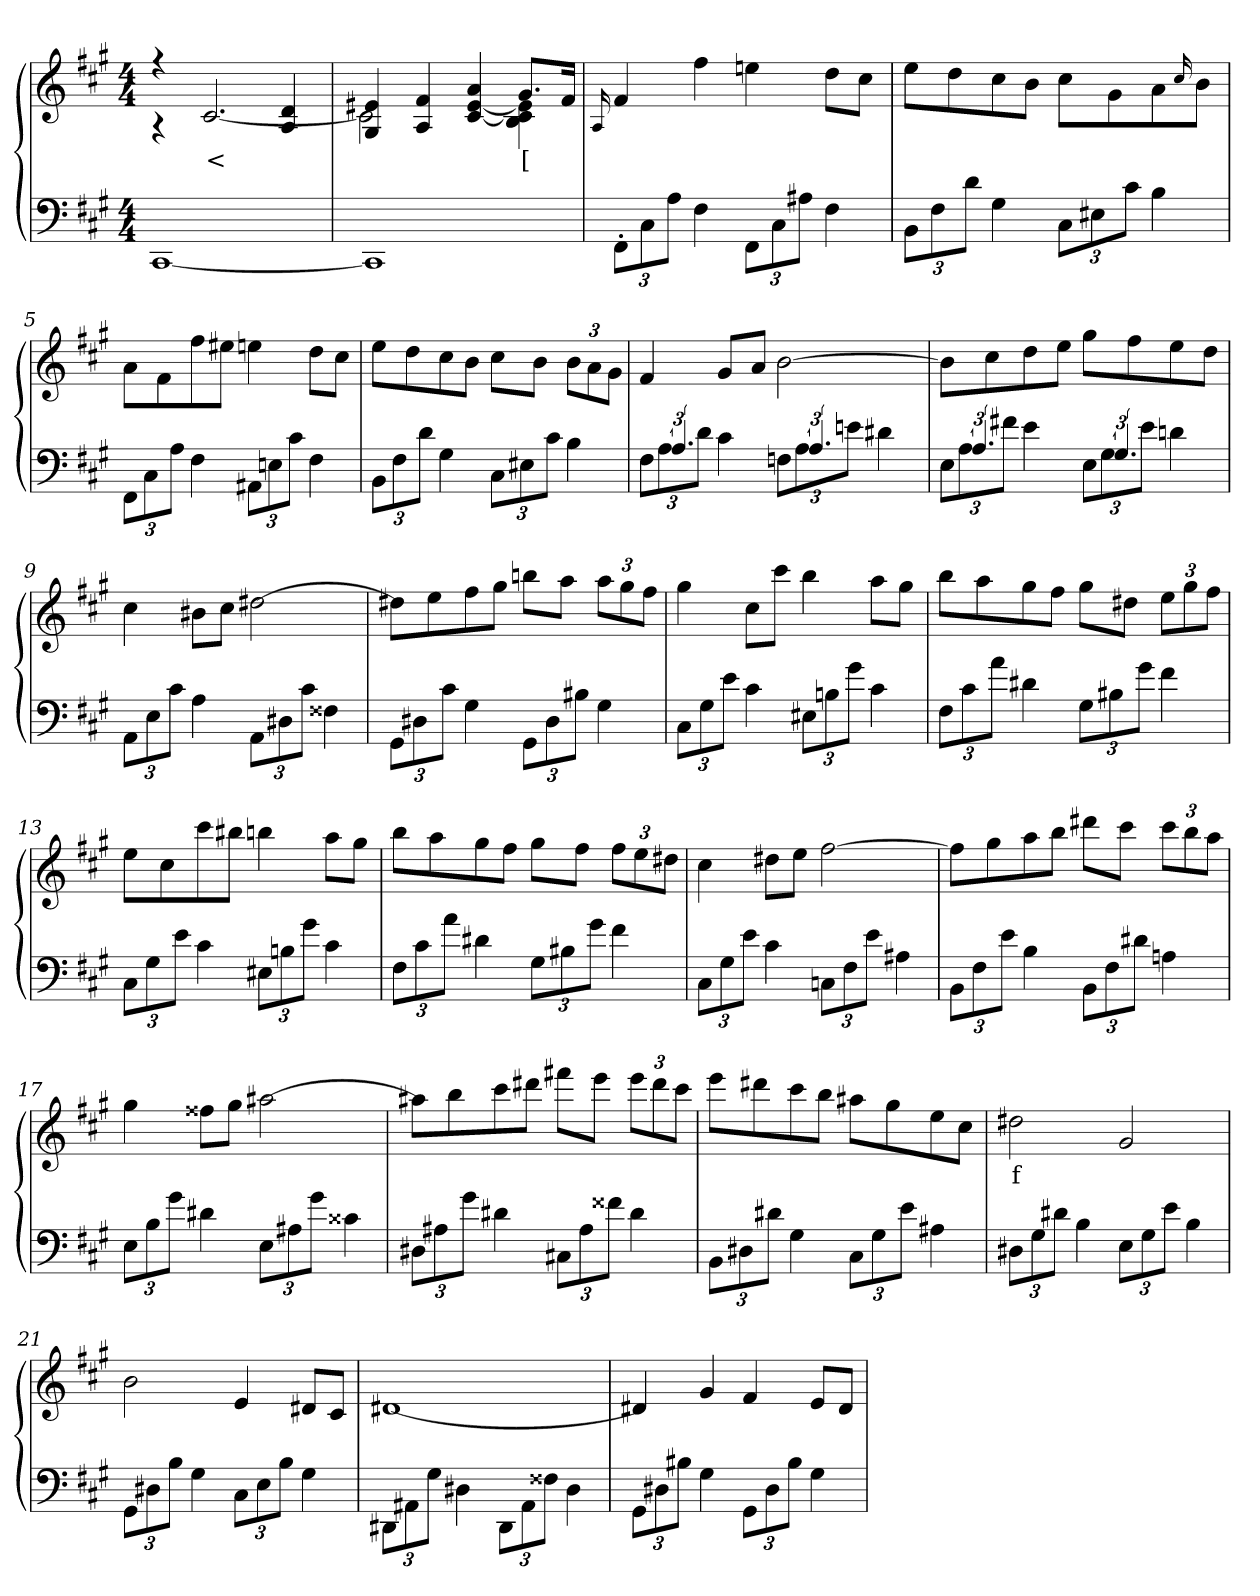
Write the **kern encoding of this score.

**kern	**kern	**text
*part2	*part1	*part1
*staff2	*staff1	*staff1
*clefF4	*clefG2	*
*k[f#c#g#]	*k[f#c#g#]	*
*M4/4	*M4/4	*
=1	=1	=1
*	*^	*
[1CC#	4r	4r	p
.	2ryy	[2.c#/	<
.	4d 4A	.	.
=2	=2	=2	=2
1CC#]	4e#X 4G#	2c#]	.
.	4f# 4A	.	.
.	4a [4e# [4c#	4ryy	.
.	8.g#L	4B 4c#] 4e#]	[
.	16f#J	.	.
*	*v	*v	*
=3	=3	=3
.	16qqA/	.
12FF#'>\L	4f#	.
12C#	.	.
12AJ	.	.
4F#	4ff#	.
12FF#\L	4een	.
12C#	.	.
12A#XJ	.	.
4F#	8ddL	.
.	8cc#J	.
=4	=4	=4
12BBL	8eeL	.
12F#	.	.
.	8dd	.
12dJ	.	.
4G#	8cc#	.
.	8bJ	.
12C#L	8cc#\L	.
12E#X	.	.
.	8g#	.
12c#J	.	.
4B	8a	.
.	16qqcc#	.
.	8bJ	.
=5	=5	=5
12FF#\L	8aL	.
12C#	.	.
.	8f#	.
12AJ	.	.
4F#	8ff#	.
.	8ee#XJ	.
12AA#XL	4een	.
12En	.	.
12c#J	.	.
4F#	8ddL	.
.	8cc#J	.
=6	=6	=6
12BBL	8eeL	.
12F#	.	.
.	8dd	.
12dJ	.	.
4G#	8cc#	.
.	8bJ	.
12C#L	8cc#L	.
12E#X	.	.
.	8bJ	.
12c#J	.	.
4B	12b\L	.
.	12a\	.
.	12g#\J	.
=7	=7	=7
*^	*	*
12ryy	12F#L	4f#	.
6.A	12A	.	.
.	12dJ	.	.
.	4c#	8g#L	.
4ryy	.	.	.
.	.	8aJ	.
.	12FnL	[2b	.
6.A	12A	.	.
.	12enJ	.	.
.	4d#X	.	.
6ryy	.	.	.
=8	=8	=8	=8
12ryy	12EL	8bL]	.
6.A	12A	.	.
.	.	8cc#	.
.	12f#XJ	.	.
.	4e	8dd	.
4ryy	.	.	.
.	.	8eeJ	.
.	12EL	8gg#L	.
6.G#	12G#	.	.
.	.	8ff#	.
.	12eJ	.	.
.	4dn	8ee	.
6ryy	.	.	.
.	.	8ddJ	.
*v	*v	*	*
=9	=9	=9
12AAL	4cc#	.
12E	.	.
12c#J	.	.
4A	8b#XL	.
.	8cc#J	.
12AAL	[2dd#X	.
12D#X	.	.
12c#J	.	.
4F##X	.	.
=10	=10	=10
12GG#L	8dd#XL]	.
12D#X	.	.
.	8ee	.
12c#J	.	.
4G#	8ff#	.
.	8gg#J	.
12GG#L	8bbnL	.
12D#	.	.
.	8aaJ	.
12B#XJ	.	.
4G#	12aaL	.
.	12gg#	.
.	12ff#J	.
=11	=11	=11
12C#L	4gg#	.
12G#	.	.
12eJ	.	.
4c#	8cc#L	.
.	8ccc#J	.
12E#XL	4bb	.
12Bn	.	.
12g#J	.	.
4c#	8aaL	.
.	8gg#J	.
=12	=12	=12
12F#L	8bbL	.
12c#	.	.
.	8aa	.
12aJ	.	.
4d#X	8gg#	.
.	8ff#J	.
12G#L	8gg#L	.
12B#X	.	.
.	8dd#XJ	.
12g#J	.	.
4f#	12eeL	.
.	12gg#	.
.	12ff#J	.
=13	=13	=13
12C#L	8eeL	.
12G#	.	.
.	8cc#	.
12eJ	.	.
4c#	8ccc#	.
.	8bb#XJ	.
12E#XL	4bbn	.
12Bn	.	.
12g#J	.	.
4c#	8aaL	.
.	8gg#J	.
=14	=14	=14
12F#L	8bbL	.
12c#	.	.
.	8aa	.
12aJ	.	.
4d#X	8gg#	.
.	8ff#J	.
12G#L	8gg#L	.
12B#X	.	.
.	8ff#J	.
12g#J	.	.
4f#	12ff#L	.
.	12ee	.
.	12dd#XJ	.
=15	=15	=15
12C#L	4cc#	.
12G#	.	.
12eJ	.	.
4c#	8dd#XL	.
.	8eeJ	.
12CnL	[2ff#	.
12F#	.	.
12eJ	.	.
4A#X	.	.
=16	=16	=16
12BBL	8ff#L]	.
12F#	.	.
.	8gg#	.
12eJ	.	.
4B	8aa	.
.	8bbJ	.
12BBL	8ddd#XL	.
12F#	.	.
.	8ccc#J	.
12d#XJ	.	.
4An	12ccc#L	.
.	12bb	.
.	12aaJ	.
=17	=17	=17
12EL	4gg#	.
12B	.	.
12g#J	.	.
4d#X	8ff##XL	.
.	8gg#J	.
12EL	[2aa#X	.
12A#X	.	.
12g#J	.	.
4c##X	.	.
=18	=18	=18
12D#XL	8aa#XL]	.
12A#X	.	.
.	8bb	.
12g#J	.	.
4d#	8ccc#	.
.	8ddd#XJ	.
12C#XL	8fff#XL	.
12A#	.	.
.	8eeeJ	.
12f##XJ	.	.
4d#	12eeeL	.
.	12ddd#	.
.	12ccc#J	.
=19	=19	=19
12BBL	8eeeL	.
12D#X	.	.
.	8ddd#X	.
12d#J	.	.
4G#	8ccc#	.
.	8bbJ	.
12C#L	8aa#XL	.
12G#	.	.
.	8gg#	.
12eJ	.	.
4A#X	8ee	.
.	8cc#J	.
=20	=20	=20
12D#XL	2dd#X	f
12G#	.	.
12d#J	.	.
4B	.	.
12EL	2g#	.
12G#	.	.
12eJ	.	.
4B	.	.
=21	=21	=21
12GG#L	2b	.
12D#X	.	.
12BJ	.	.
4G#	.	.
12C#L	4e	.
12E	.	.
12BJ	.	.
4G#	8d#XL	.
.	8c#J	.
=22	=22	=22
12DD#X\L	[1d#X	.
12AA#X	.	.
12G#J	.	.
4D#\	.	.
12DD#L	.	.
12AA#	.	.
12F##X\J	.	.
4D#\	.	.
=23	=23	=23
12GG#L	4d#X]	.
12D#X	.	.
12B#XJ	.	.
4G#	4g#	.
12GG#L	4f#	.
12D#	.	.
12B#J	.	.
4G#	8eL	.
.	8d#J	.
=	=	=
*-	*-	*-
